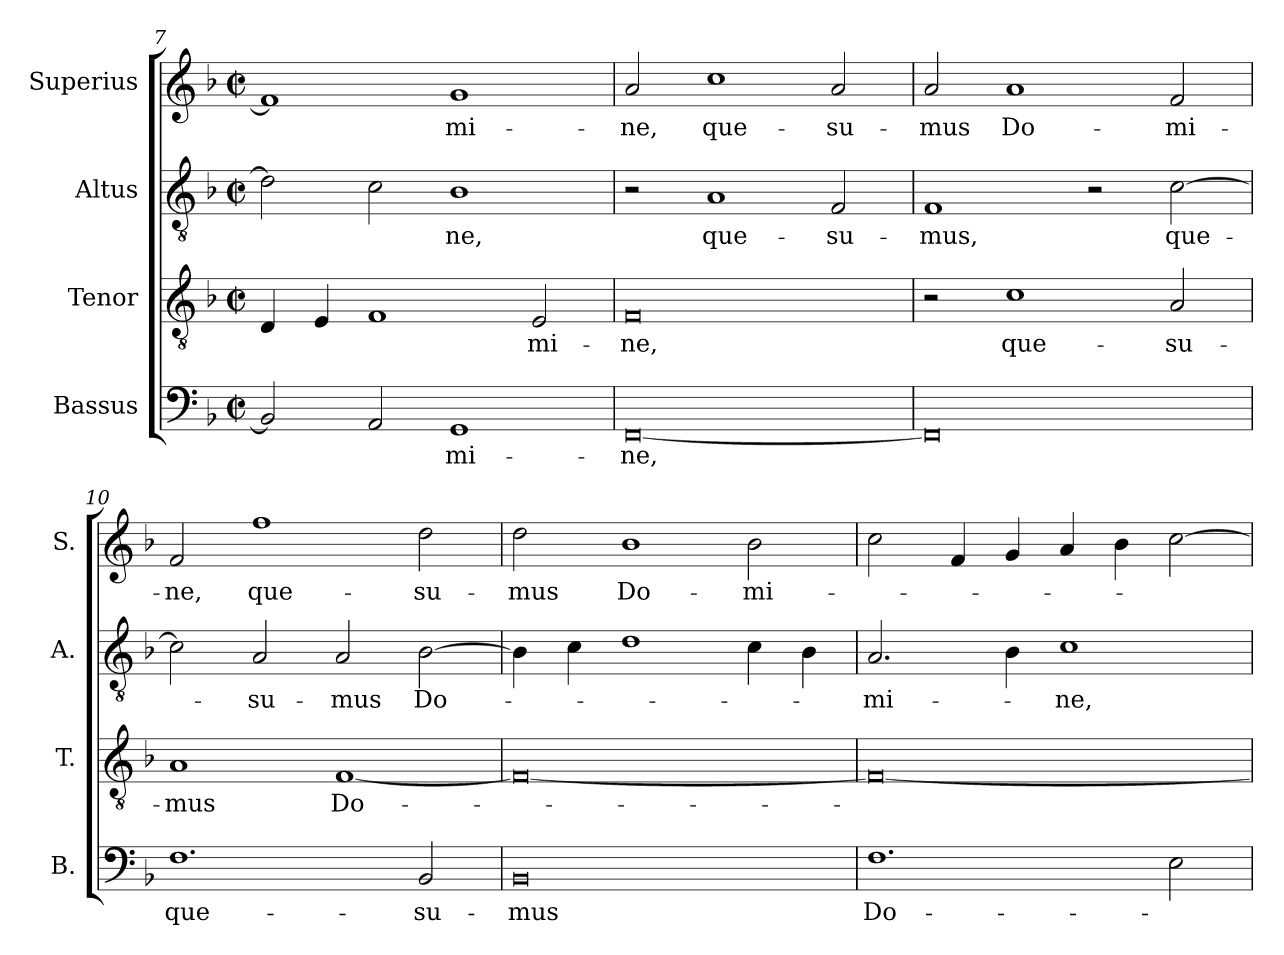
**kern	**text	**kern	**text	**kern	**text	**kern	**text
*part4	*part4	*part3	*part3	*part2	*part2	*part1	*part1
*staff4	*staff4	*staff3	*staff3	*staff2	*staff2	*staff1	*staff1
*I"Bassus	*	*I"Tenor	*	*I"Altus	*	*I"Superius	*
*I'B.	*	*I'T.	*	*I'A.	*	*I'S.	*
!!LO:LB:g=z
*clefF4	*	*clefGv2	*	*clefGv2	*	*clefG2	*
*	*	*ITrd7c12	*	*ITrd7c12	*	*	*
*k[b-]	*	*k[b-]	*	*k[b-]	*	*k[b-]	*
*F:	*	*F:	*	*F:	*	*F:	*
*M2/2	*	*M2/2	*	*M2/2	*	*M2/2	*
*met(c|)	*	*met(c|)	*	*met(c|)	*	*met(c|)	*
=7	=7	=7	=7	=7	=7	=7	=7
2BB-i/]	.	4DDi/	.	2Di\]	.	1fi]	.
.	.	4EEi/	.	.	.	.	.
2AAi/	.	1FFi	.	2Ci\	.	.	.
!	!LO:LY:b:color=#000000	!	!	!	!	!	!
!	!	!	!	!	!LO:LY:b:color=#000000	!	!
!	!	!	!	!	!	!	!LO:LY:b:color=#000000
1GGi	-mi-	.	.	1BB-i	-ne,	1gi	-mi-
!	!	!	!LO:LY:b:color=#000000	!	!	!	!
.	.	2EEi/	-mi-	.	.	.	.
=8	=8	=8	=8	=8	=8	=8	=8
!	!LO:LY:b:color=#000000	!	!	!	!	!	!
!	!	!	!LO:LY:b:color=#000000	!	!	!	!
!	!	!	!	!	!	!	!LO:LY:b:color=#000000
[<0FFi	-ne,	0FFi	-ne,	2r	.	2ai/	-ne,
!	!	!	!	!	!LO:LY:b:color=#000000	!	!
!	!	!	!	!	!	!	!LO:LY:b:color=#000000
.	.	.	.	1AAi	que-	1cci	que-
!	!	!	!	!	!LO:LY:b:color=#000000	!	!
!	!	!	!	!	!	!	!LO:LY:b:color=#000000
.	.	.	.	2FFi/	-su-	2ai/	-su-
=9	=9	=9	=9	=9	=9	=9	=9
!	!	!	!	!	!LO:LY:b:color=#000000	!	!
!	!	!	!	!	!	!	!LO:LY:b:color=#000000
0FFi]	.	2r	.	1FFi	-mus,	2ai/	-mus
!	!	!	!LO:LY:b:color=#000000	!	!	!	!
!	!	!	!	!	!	!	!LO:LY:b:color=#000000
.	.	1Ci	que-	.	.	1ai	Do-
.	.	.	.	2r	.	.	.
!	!	!	!LO:LY:b:color=#000000	!	!	!	!
!	!	!	!	!	!LO:LY:b:color=#000000	!	!
!	!	!	!	!	!	!	!LO:LY:b:color=#000000
.	.	2AAi/	-su-	[>2Ci\	que-	2fi/	-mi-
=10	=10	=10	=10	=10	=10	=10	=10
!	!LO:LY:b:color=#000000	!	!	!	!	!	!
!	!	!	!LO:LY:b:color=#000000	!	!	!	!
!	!	!	!	!	!	!	!LO:LY:b:color=#000000
1.Fi	que-	1AAi	-mus	2Ci\]	.	2fi/	-ne,
!	!	!	!	!	!LO:LY:b:color=#000000	!	!
!	!	!	!	!	!	!	!LO:LY:b:color=#000000
.	.	.	.	2AAi/	-su-	1ffi	que-
!	!	!	!LO:LY:b:color=#000000	!	!	!	!
!	!	!	!	!	!LO:LY:b:color=#000000	!	!
.	.	[<1FFi	Do-	2AAi/	-mus	.	.
!	!LO:LY:b:color=#000000	!	!	!	!	!	!
!	!	!	!	!	!LO:LY:b:color=#000000	!	!
!	!	!	!	!	!	!	!LO:LY:b:color=#000000
2BB-i/	-su-	.	.	[>2BB-i\	Do-	2ddi\	-su-
=11	=11	=11	=11	=11	=11	=11	=11
!	!LO:LY:b:color=#000000	!	!	!	!	!	!
!	!	!	!	!	!	!	!LO:LY:b:color=#000000
0BB-i	-mus	0FFi_<	.	4BB-i\]	.	2ddi\	-mus
.	.	.	.	4Ci\	.	.	.
!	!	!	!	!	!	!	!LO:LY:b:color=#000000
.	.	.	.	1Di	.	1b-i	Do-
!	!	!	!	!	!	!	!LO:LY:b:color=#000000
.	.	.	.	4Ci\	.	2b-i\	-mi-
.	.	.	.	4BB-i\	.	.	.
!!LO:LB:g=z
=12	=12	=12	=12	=12	=12	=12	=12
!	!LO:LY:b:color=#000000	!	!	!	!	!	!
!	!	!	!	!	!LO:LY:b:color=#000000	!	!
1.Fi	Do-	0FFi_<	.	2.AAi/	-mi-	2cci\	.
.	.	.	.	.	.	4fi/	.
.	.	.	.	4BB-i\	.	4gi/	.
!	!	!	!	!	!LO:LY:b:color=#000000	!	!
.	.	.	.	1Ci	-ne,	4ai/	.
.	.	.	.	.	.	4b-i\	.
2Ei\	.	.	.	.	.	[>2cci\	.
=	=	=	=	=	=	=	=
*-	*-	*-	*-	*-	*-	*-	*-
